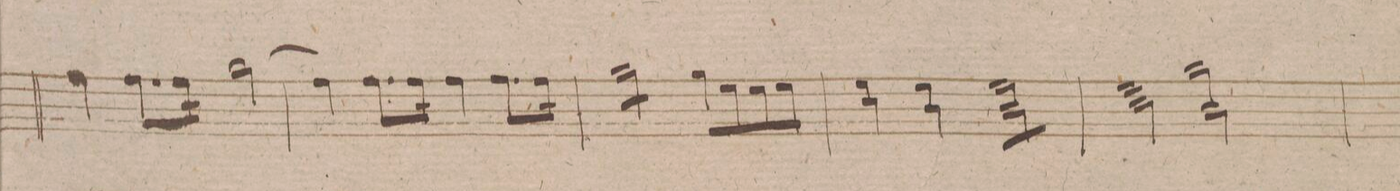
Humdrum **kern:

**kern	**dynam
*I"Violino 2do	*
*clefG2	*
*k[f#c#g#d#]	*
*met(c)	*
*M4/4	*
4ff#\	.
8.ff#\L	.
16ff#\Jk	.
(>2gg#\	.
=75	=75
4ff#\)	.
8.ff#\L	.
16ff#\Jk	.
4ff#\	.
8.ff#\L	.
16ff#\Jk	.
=76	=76
*tremolo	*
8gg#\L	.
8gg#\	.
8gg#\	.
8gg#\J	.
8gg#\L	.
8ee\	.
8ee\	.
8ee\J	.
=77	=77
4ee\ 4cc#\	.
4ee\ 4b\	.
8ee\L 8b\	.
8ee\ 8b\	.
8ee\ 8b\	.
8ee\J 8b\	.
=78	=78
2ee\ 2cc#\	.
2gg#\ 2b\	.
=79	=79
*-	*-
